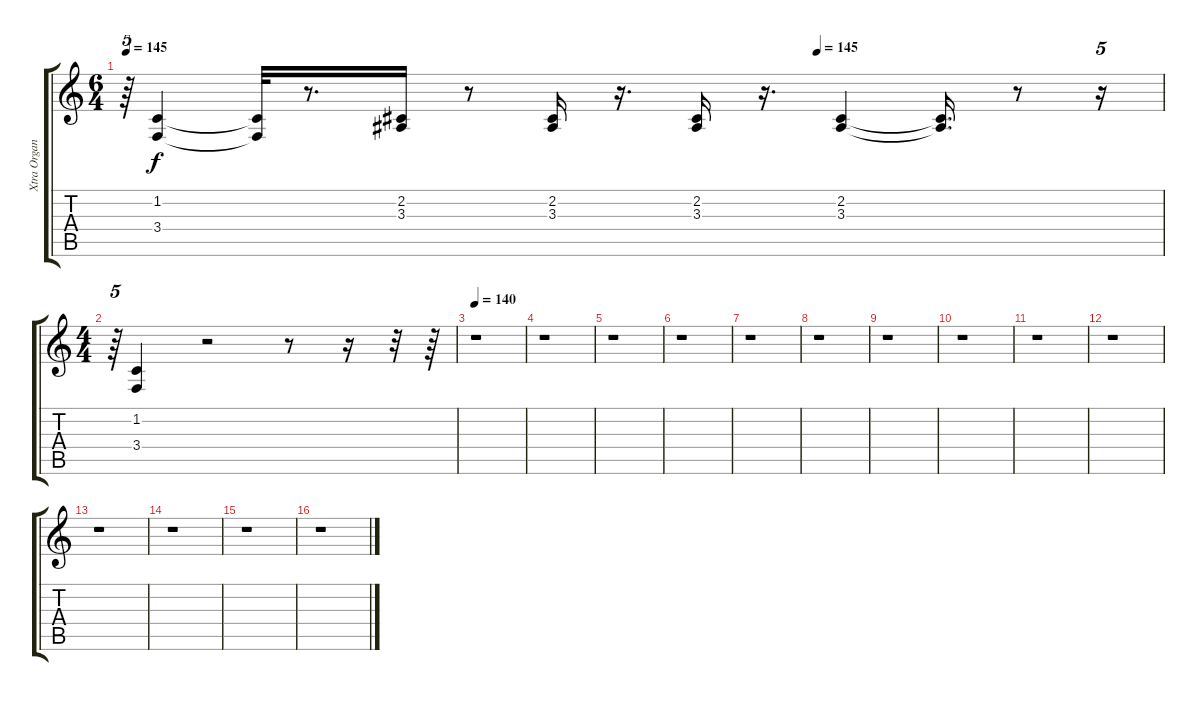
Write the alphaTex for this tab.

\track ("Xtra Organ" "Xtra Organ") {instrument drawbarorgan}
\staff {score tabs}
\tuning (E4 B3 G3 D3 A2 E2) {hide}
\ts (6 4)
\tempo 145
\tempo (145 0.6666666666666666)
\clef g2
\ks c
r.64{tu (5 4) dy f} (1.2 3.4).4 (1.2{t} 3.4{t}).32 r.8{d} (2.2 3.3).16 r.8 (2.2 3.3).16 r.16{d} (2.2 3.3).16 r.16{d} (2.2 3.3).4 (2.2{t} 3.3{t}).16{d} r.8 r.16{tu (5 4)} |
\ts (4 4)
r.64{tu (5 4)} (1.2 3.4).4 r.2 r.8 r.16 r.32 r.64 |
\tempo 140
r.1 |
r.1 |
r.1 |
r.1 |
r.1 |
r.1 |
r.1 |
r.1 |
r.1 |
r.1 |
r.1 |
r.1 |
r.1 |
r.1
